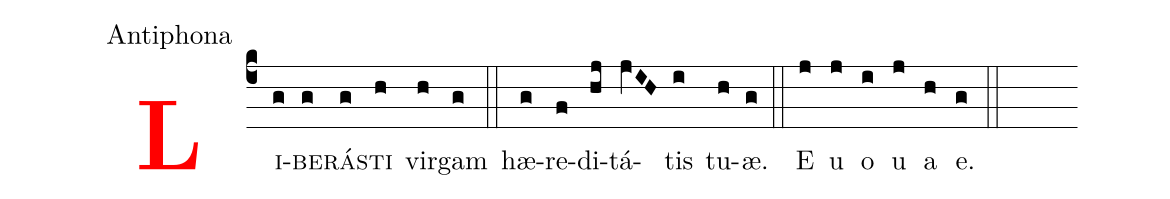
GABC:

office-part: Antiphona;
%%
<v>\bf\textcolor{red}{L}</v><v>\sc{i}</v>(c4g)<v>\sc{be}</v>(g)<v>\sc{rás}</v>(g)<v>\sc{ti}</v>(h) vir(h)gam(g) (::) hæ(g)re(f)di(hj)tá(jVIH)tis(i) tu(h)æ.(g)  (::) E(j) u(j) o(i) u(j) a(h) e.(g) (::)
